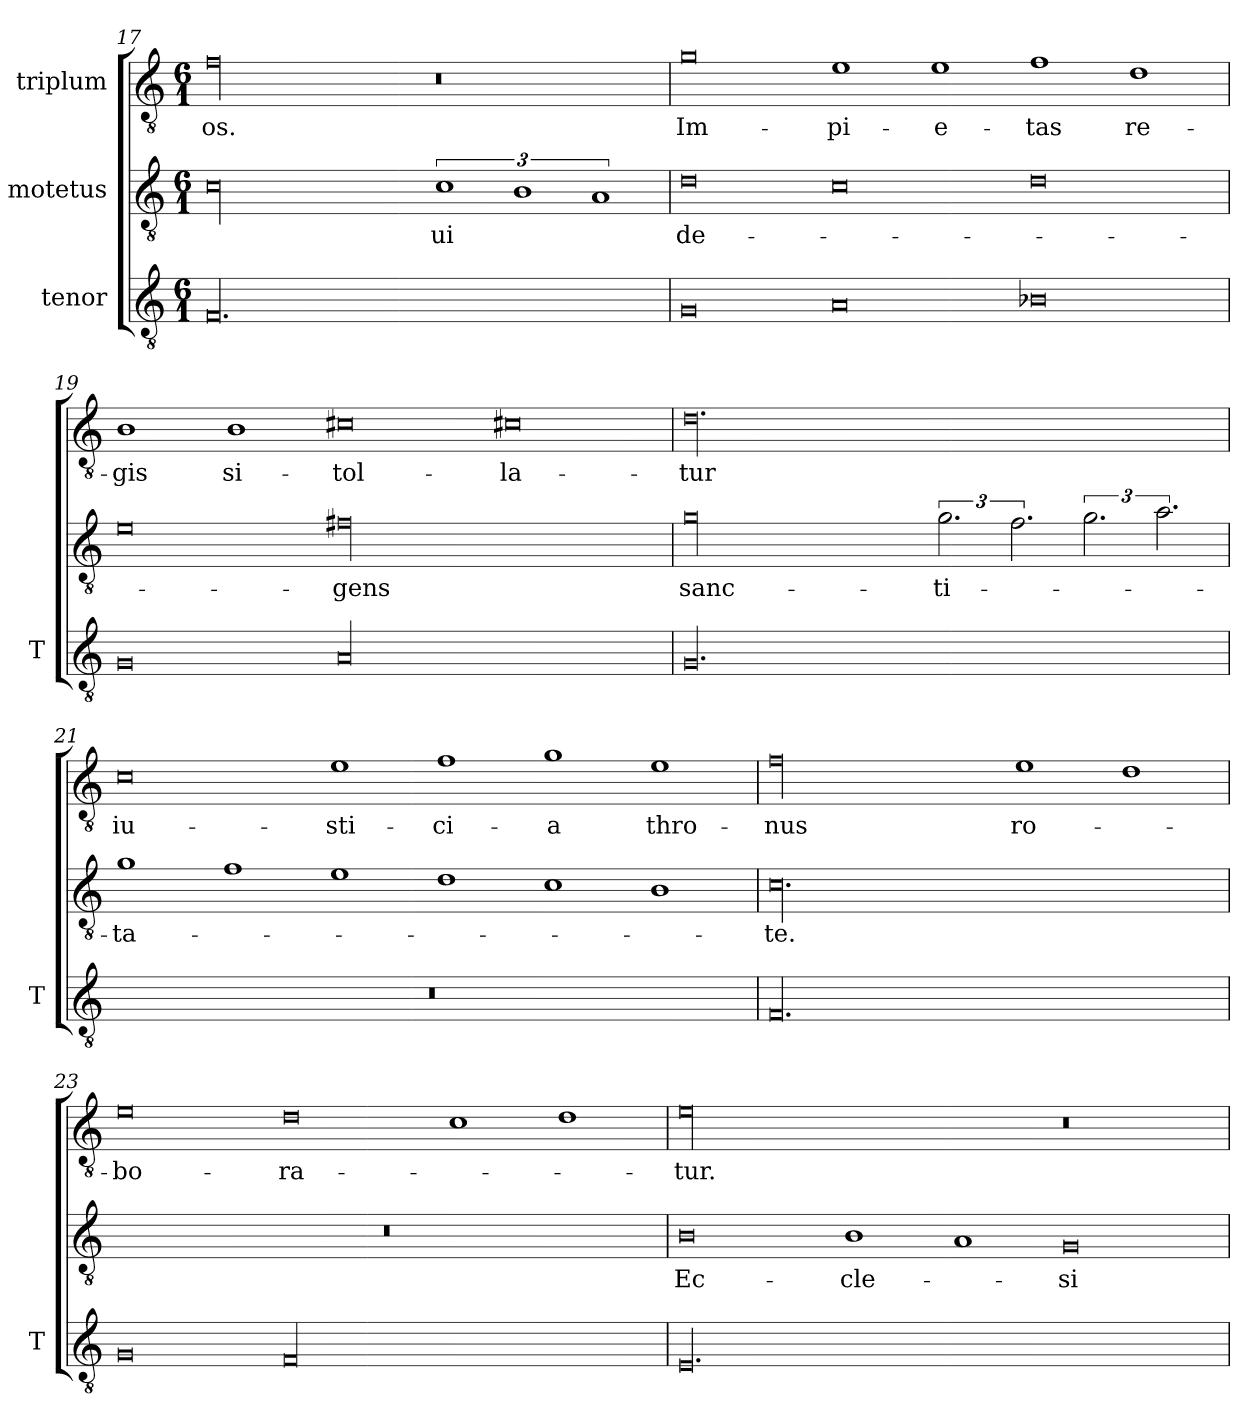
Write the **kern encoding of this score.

**kern	**kern	**text	**kern	**text
*part3	*part2	*part2	*part1	*part1
*staff3	*staff2	*staff2	*staff1	*staff1
*I"tenor	*I"motetus	*	*I"triplum	*
*I'T	*	*	*	*
!!LO:LB:g=z
*clefGv2	*clefGv2	*	*clefGv2	*
*k[]	*k[]	*	*k[]	*
*C:	*C:	*	*C:	*
*M6/1	*M6/1	*	*M6/1	*
=17	=17	=17	=17	=17
00.F/	00c\	.	00f\	-os.
.	3%2c\	-ui	0r	.
.	3%2B\	.	.	.
.	3%2A/	.	.	.
=18	=18	=18	=18	=18
0G/	0d\	de-	0g\	Im-
0A/	0c\	.	1e\	-pi-
.	.	.	1e\	-e-
0B-X\	0d\	.	1f\	-tas
.	.	.	1d\	re-
=19	=19	=19	=19	=19
0G/	0e\	.	1B\	-gis
.	.	.	1B\	si-
00A/	00f#X\	-gens	0c#X\	tol-
.	.	.	0c#Xi\	-la-
=20	=20	=20	=20	=20
00.G/	00g\	sanc-	00.d\	-tur
.	3.g\	-ti-	.	.
.	3.f\	.	.	.
.	3.g\	.	.	.
.	3.a\	.	.	.
!!LO:PB:g=z
=21	=21	=21	=21	=21
00.r	1g\	-ta-	0c\	iu-
.	1f\	.	.	.
.	1e\	.	1e\	-sti-
.	1d\	.	1f\	-ci-
.	1c\	.	1g\	-a
.	1B\	.	1e\	thro-
=22	=22	=22	=22	=22
00.F/	00.c\	-te.	00f\	-nus
.	.	.	1e\	ro-
.	.	.	1d\	.
=23	=23	=23	=23	=23
0G/	00.r	.	0e\	-bo-
00F/	.	.	0d\	-ra-
.	.	.	1c\	.
.	.	.	1d\	.
=24	=24	=24	=24	=24
00.E/	0B\	Ec-	00e\	-tur.
.	1B\	-cle-	.	.
.	1A/	.	.	.
.	0G/	-si-	0r	.
=	=	=	=	=
*-	*-	*-	*-	*-
